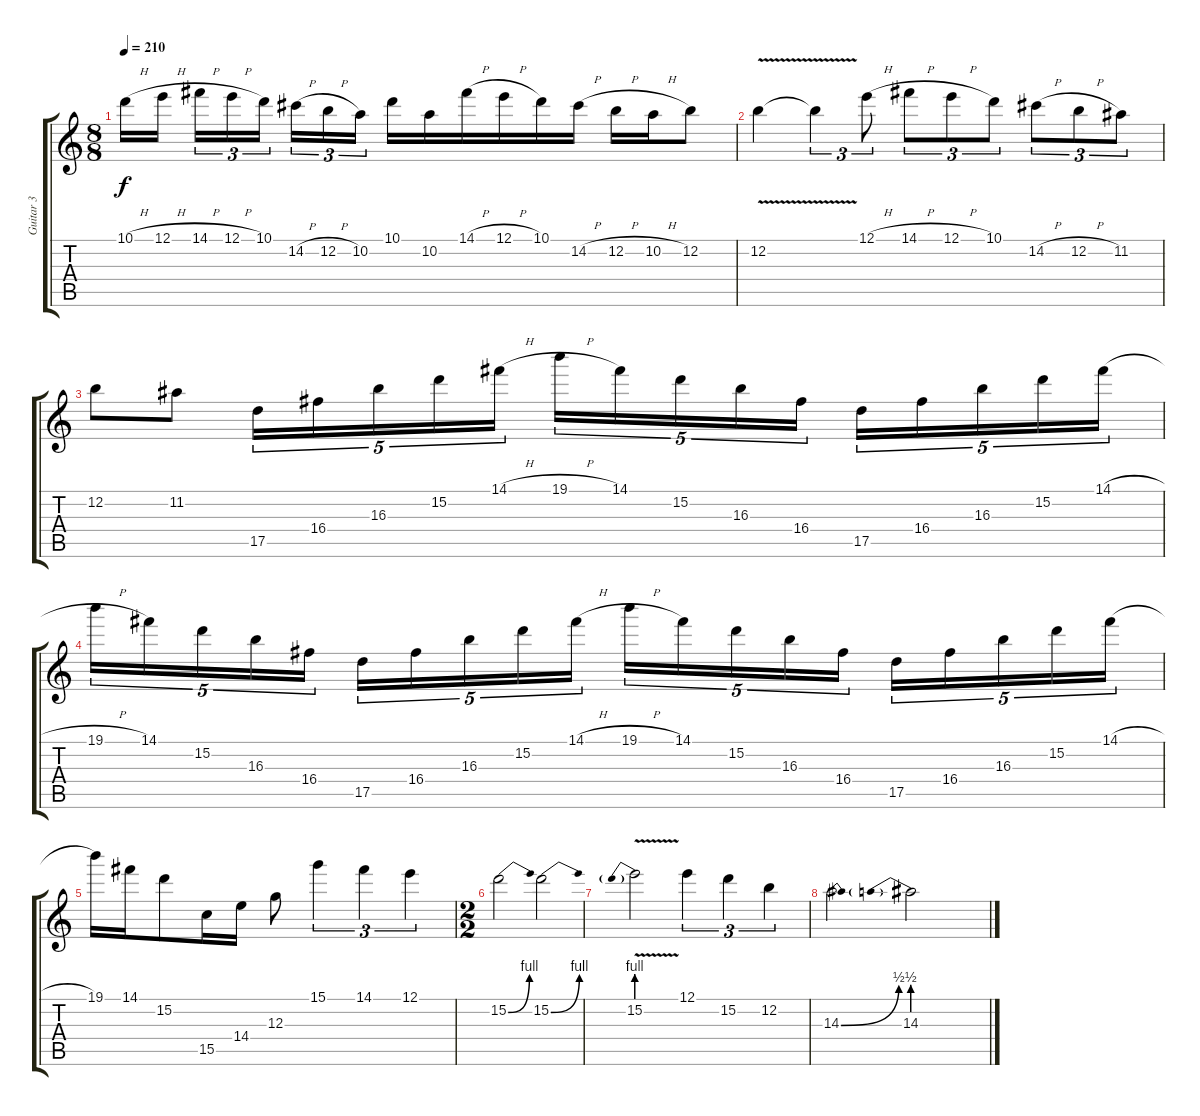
\track ("Guitar 3" "Guitar 3") {instrument distortionguitar}
\staff {score tabs}
\tuning (E4 B3 G3 D3 A2 E2) {hide}
\ts (8 8)
\tempo 210
\clef g2
\ks c
10.1{h}.16{dy f} 12.1{h}.16 14.1{h}.16{tu (3 2)} 12.1{h}.16{tu (3 2)} 10.1.16{tu (3 2)} 14.2{h}.16{tu (3 2)} 12.2{h}.16{tu (3 2)} 10.2.16{tu (3 2)} 10.1.16 10.2.16 14.1{h}.16 12.1{h}.16 10.1.16 14.2{h}.16 12.2{h}.16 10.2{h}.16 12.2.8 |
12.2{v}.4 12.2{t}.4{tu (3 2)} 12.1{h}.8{tu (3 2)} 14.1{h}.8{tu (3 2)} 12.1{h}.8{tu (3 2)} 10.1.8{tu (3 2)} 14.2{h}.8{tu (3 2)} 12.2{h}.8{tu (3 2)} 11.2.8{tu (3 2)} |
12.2.8 11.2.8 17.5.16{tu (5 4)} 16.4.16{tu (5 4)} 16.3.16{tu (5 4)} 15.2.16{tu (5 4)} 14.1{h}.16{tu (5 4)} 19.1{h}.16{tu (5 4)} 14.1.16{tu (5 4)} 15.2.16{tu (5 4)} 16.3.16{tu (5 4)} 16.4.16{tu (5 4)} 17.5.16{tu (5 4)} 16.4.16{tu (5 4)} 16.3.16{tu (5 4)} 15.2.16{tu (5 4)} 14.1{h}.16{tu (5 4)} |
19.1{h}.16{tu (5 4)} 14.1.16{tu (5 4)} 15.2.16{tu (5 4)} 16.3.16{tu (5 4)} 16.4.16{tu (5 4)} 17.5.16{tu (5 4)} 16.4.16{tu (5 4)} 16.3.16{tu (5 4)} 15.2.16{tu (5 4)} 14.1{h}.16{tu (5 4)} 19.1{h}.16{tu (5 4)} 14.1.16{tu (5 4)} 15.2.16{tu (5 4)} 16.3.16{tu (5 4)} 16.4.16{tu (5 4)} 17.5.16{tu (5 4)} 16.4.16{tu (5 4)} 16.3.16{tu (5 4)} 15.2.16{tu (5 4)} 14.1{h}.16{tu (5 4)} |
19.1.16 14.1.16 15.2.8 15.5.16 14.4.16 12.3.8 15.1.4{tu (3 2)} 14.1.4{tu (3 2)} 12.1.4{tu (3 2)} |
\ts (2 2)
15.2{be (bend 0 0 60 4)}.2 15.2{be (bend 0 0 60 4)}.2 |
15.2{be (prebend 0 4 60 4) v}.2 12.1.4{tu (3 2)} 15.2.4{tu (3 2)} 12.2.4{tu (3 2)} |
14.3{be (bend 0 0 60 2)}.2 14.3{be (prebend 0 2 60 2)}.2
